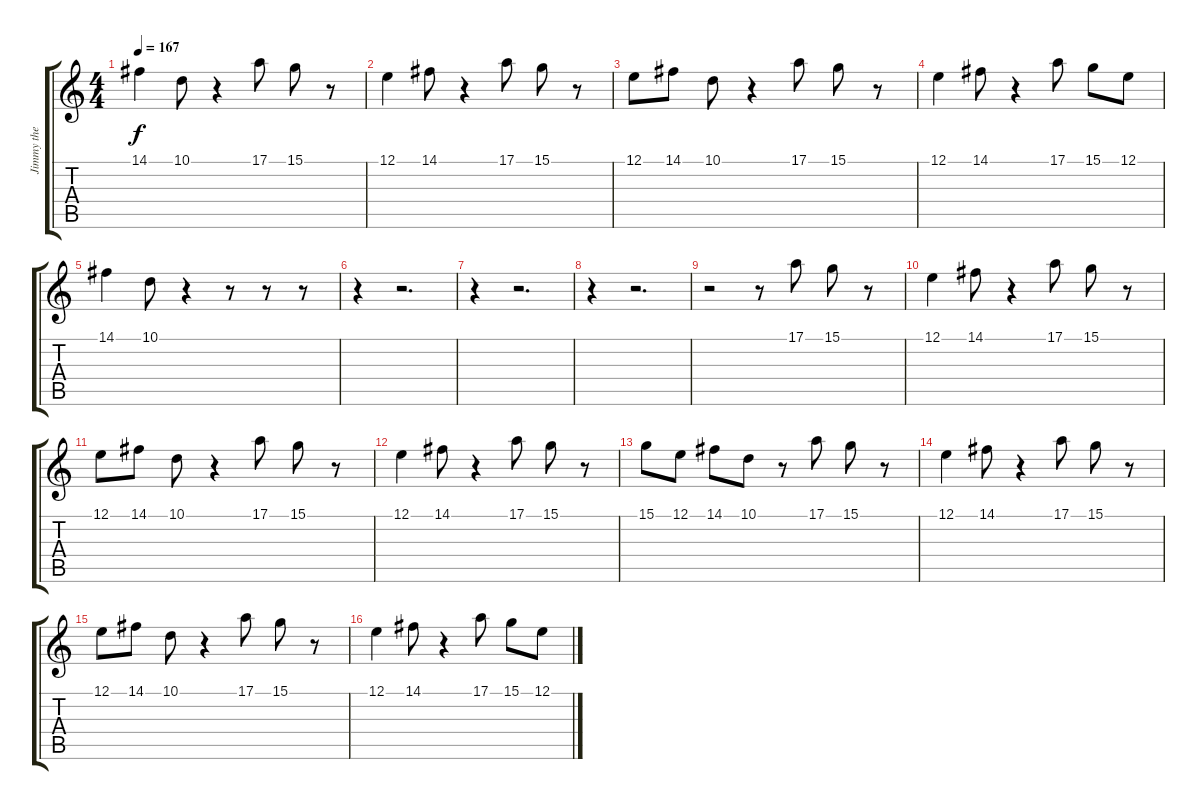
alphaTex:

\track ("Jimmy the Robot (Synth Setting)" "Jimmy the ") {instrument lead5charang}
\staff {score tabs}
\tuning (E4 B3 G3 D3 A2 E2) {hide}
\ts (4 4)
\tempo 167
\clef g2
\ks c
14.1.4{dy f} 10.1.8 r.4 17.1.8 15.1.8 r.8 |
12.1.4 14.1.8 r.4 17.1.8 15.1.8 r.8 |
12.1.8 14.1.8 10.1.8 r.4 17.1.8 15.1.8 r.8 |
12.1.4 14.1.8 r.4 17.1.8 15.1.8 12.1.8 |
14.1.4 10.1.8 r.4 r.8 r.8 r.8 |
r.4 r.2{d} |
r.4 r.2{d} |
r.4 r.2{d} |
r.2 r.8 17.1.8 15.1.8 r.8 |
12.1.4 14.1.8 r.4 17.1.8 15.1.8 r.8 |
12.1.8 14.1.8 10.1.8 r.4 17.1.8 15.1.8 r.8 |
12.1.4 14.1.8 r.4 17.1.8 15.1.8 r.8 |
15.1.8 12.1.8 14.1.8 10.1.8 r.8 17.1.8 15.1.8 r.8 |
12.1.4 14.1.8 r.4 17.1.8 15.1.8 r.8 |
12.1.8 14.1.8 10.1.8 r.4 17.1.8 15.1.8 r.8 |
12.1.4 14.1.8 r.4 17.1.8 15.1.8 12.1.8
